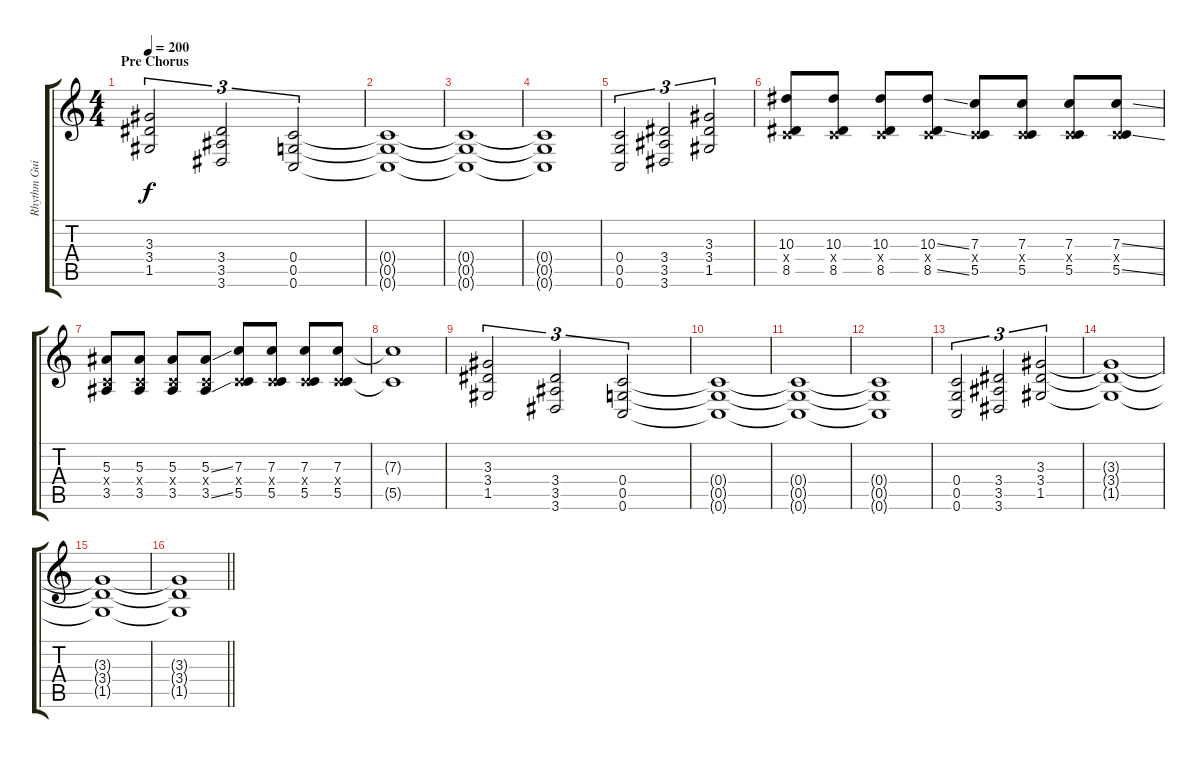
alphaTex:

\track ("Rhythm Guitar" "Rhythm Gui") {instrument distortionguitar}
\staff {score tabs}
\tuning (D4 A3 F3 C3 G2 C2) {hide}
\ts (4 4)
\section ("" "Pre Chorus")
\tempo 200
\clef g2
\ks c
(3.3 3.4 1.5).2{tu (3 2) dy f} (3.4 3.5 3.6).2{tu (3 2)} (0.4 0.5 0.6).2{tu (3 2)} |
(0.4{t} 0.5{t} 0.6{t}).1 |
(0.4{t} 0.5{t} 0.6{t}).1 |
(0.4{t} 0.5{t} 0.6{t}).1 |
(0.4 0.5 0.6).2{tu (3 2)} (3.4 3.5 3.6).2{tu (3 2)} (3.3 3.4 1.5).2{tu (3 2)} |
(10.3 0.4{x} 8.5).8 (10.3 0.4{x} 8.5).8 (10.3 0.4{x} 8.5).8 (10.3{ss} 0.4{x} 8.5{ss}).8 (7.3 0.4{x} 5.5).8 (7.3 0.4{x} 5.5).8 (7.3 0.4{x} 5.5).8 (7.3{ss} 0.4{x} 5.5{ss}).8 |
(5.3 0.4{x} 3.5).8 (5.3 0.4{x} 3.5).8 (5.3 0.4{x} 3.5).8 (5.3{ss} 0.4{x} 3.5{ss}).8 (7.3 0.4{x} 5.5).8 (7.3 0.4{x} 5.5).8 (7.3 0.4{x} 5.5).8 (7.3 0.4{x} 5.5).8 |
(7.3{t} 5.5{t}).1 |
(3.3 3.4 1.5).2{tu (3 2)} (3.4 3.5 3.6).2{tu (3 2)} (0.4 0.5 0.6).2{tu (3 2)} |
(0.4{t} 0.5{t} 0.6{t}).1 |
(0.4{t} 0.5{t} 0.6{t}).1 |
(0.4{t} 0.5{t} 0.6{t}).1 |
(0.4 0.5 0.6).2{tu (3 2)} (3.4 3.5 3.6).2{tu (3 2)} (3.3 3.4 1.5).2{tu (3 2)} |
(3.3{t} 3.4{t} 1.5{t}).1 |
(3.3{t} 3.4{t} 1.5{t}).1 |
\barLineRight lightlight
(3.3{t} 3.4{t} 1.5{t}).1
